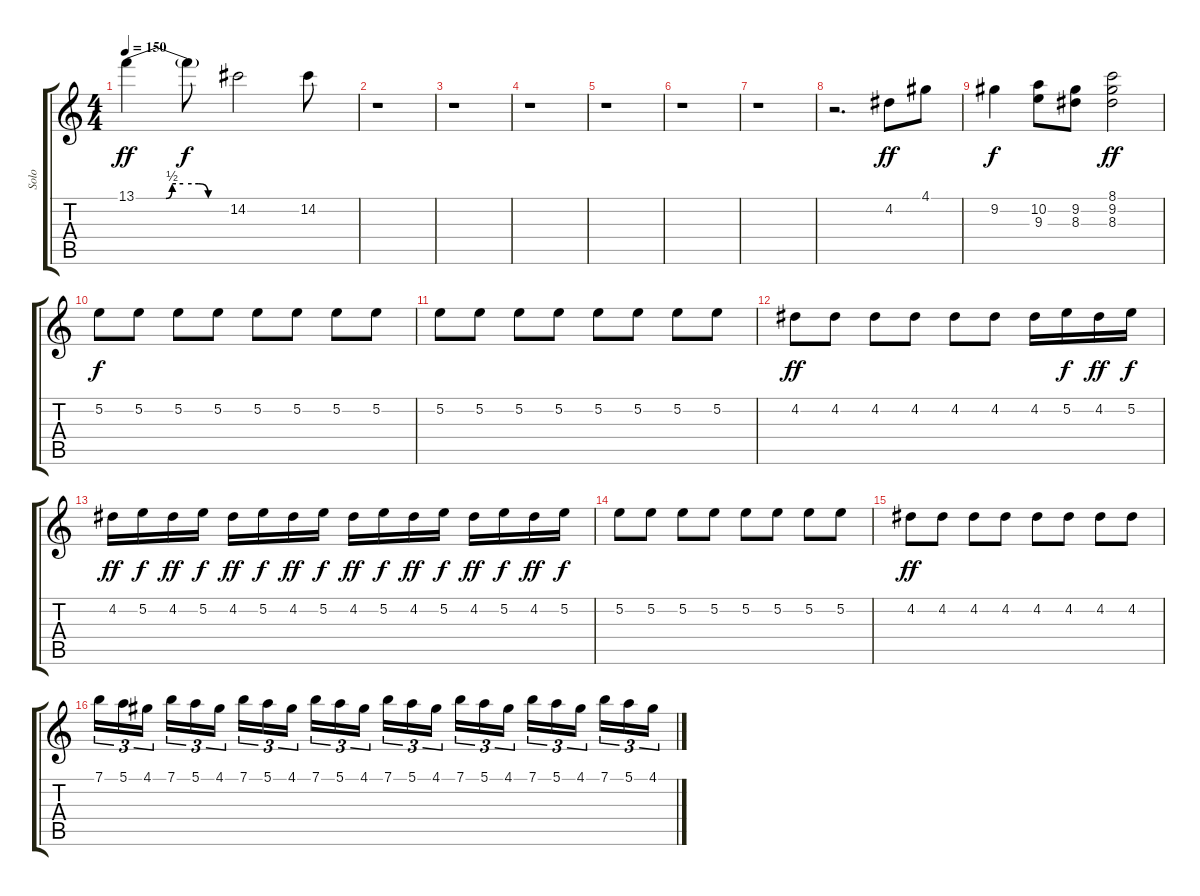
\track ("Solo" "Solo") {instrument distortionguitar}
\staff {score tabs}
\tuning (E4 B3 G3 D3 A2 E2) {hide}
\ts (4 4)
\tempo 150
\clef g2
\ks c
13.1{be (custom 0 0 19 0 23 2 30 2 40 2 46 0 60 0)}.4{dy ff} 13.1{t}.8{dy f} 14.2.2 14.2.8 |
r.1 |
r.1 |
r.1 |
r.1 |
r.1 |
r.1 |
r.2{d} 4.2.8{dy ff} 4.1.8 |
9.2.4{dy f} (10.2 9.3).8 (9.2 8.3).8 (8.1 9.2 8.3).2{dy ff} |
5.2.8{dy f} 5.2.8 5.2.8 5.2.8 5.2.8 5.2.8 5.2.8 5.2.8 |
5.2.8 5.2.8 5.2.8 5.2.8 5.2.8 5.2.8 5.2.8 5.2.8 |
4.2.8{dy ff} 4.2.8 4.2.8 4.2.8 4.2.8 4.2.8 4.2.16 5.2.16{dy f} 4.2.16{dy ff} 5.2.16{dy f} |
4.2.16{dy ff} 5.2.16{dy f} 4.2.16{dy ff} 5.2.16{dy f} 4.2.16{dy ff} 5.2.16{dy f} 4.2.16{dy ff} 5.2.16{dy f} 4.2.16{dy ff} 5.2.16{dy f} 4.2.16{dy ff} 5.2.16{dy f} 4.2.16{dy ff} 5.2.16{dy f} 4.2.16{dy ff} 5.2.16{dy f} |
5.2.8 5.2.8 5.2.8 5.2.8 5.2.8 5.2.8 5.2.8 5.2.8 |
4.2.8{dy ff} 4.2.8 4.2.8 4.2.8 4.2.8 4.2.8 4.2.8 4.2.8 |
7.1.16{tu (3 2)} 5.1.16{tu (3 2)} 4.1.16{tu (3 2) beam splitsecondary} 7.1.16{tu (3 2)} 5.1.16{tu (3 2)} 4.1.16{tu (3 2)} 7.1.16{tu (3 2)} 5.1.16{tu (3 2)} 4.1.16{tu (3 2) beam splitsecondary} 7.1.16{tu (3 2)} 5.1.16{tu (3 2)} 4.1.16{tu (3 2)} 7.1.16{tu (3 2)} 5.1.16{tu (3 2)} 4.1.16{tu (3 2) beam splitsecondary} 7.1.16{tu (3 2)} 5.1.16{tu (3 2)} 4.1.16{tu (3 2)} 7.1.16{tu (3 2)} 5.1.16{tu (3 2)} 4.1.16{tu (3 2) beam splitsecondary} 7.1.16{tu (3 2)} 5.1.16{tu (3 2)} 4.1.16{tu (3 2)}
